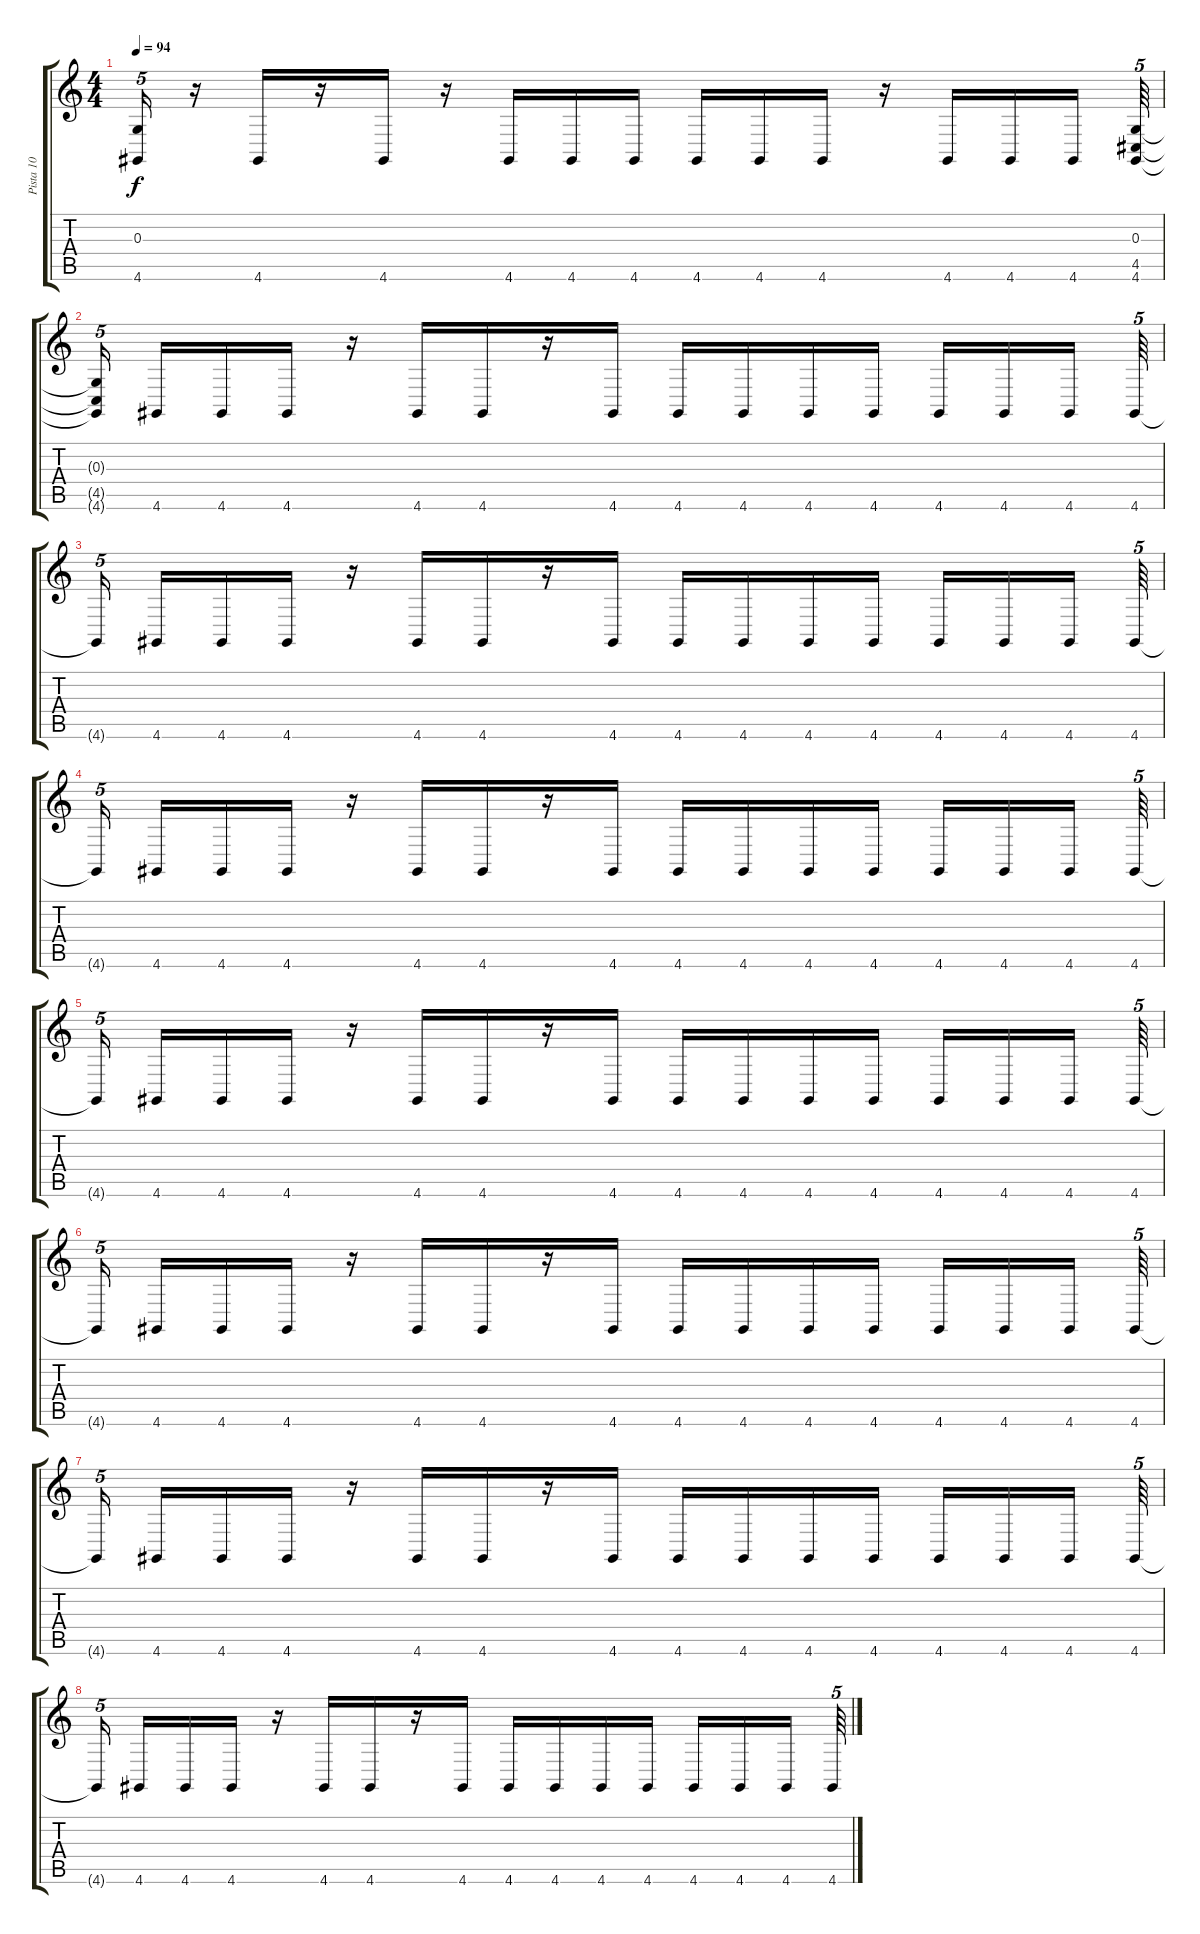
\track ("Pista 10" "Pista 10") {instrument drawbarorgan}
\staff {score tabs}
\tuning (E4 B3 G3 D3 A2 E2) {hide}
\ts (4 4)
\tempo 94
\clef g2
\ks c
(0.3{t} 4.6{t}).16{tu (5 4) dy f} r.16 4.6.16 r.16 4.6.16 r.16 4.6.16 4.6.16 4.6.16 4.6.16 4.6.16 4.6.16 r.16 4.6.16 4.6.16 4.6.16 (0.3 4.5 4.6).64{tu (5 4)} |
(0.3{t} 4.5{t} 4.6{t}).16{tu (5 4)} 4.6.16 4.6.16 4.6.16 r.16 4.6.16 4.6.16 r.16 4.6.16 4.6.16 4.6.16 4.6.16 4.6.16 4.6.16 4.6.16 4.6.16 4.6.64{tu (5 4)} |
4.6{t}.16{tu (5 4)} 4.6.16 4.6.16 4.6.16 r.16 4.6.16 4.6.16 r.16 4.6.16 4.6.16 4.6.16 4.6.16 4.6.16 4.6.16 4.6.16 4.6.16 4.6.64{tu (5 4)} |
4.6{t}.16{tu (5 4)} 4.6.16 4.6.16 4.6.16 r.16 4.6.16 4.6.16 r.16 4.6.16 4.6.16 4.6.16 4.6.16 4.6.16 4.6.16 4.6.16 4.6.16 4.6.64{tu (5 4)} |
4.6{t}.16{tu (5 4)} 4.6.16 4.6.16 4.6.16 r.16 4.6.16 4.6.16 r.16 4.6.16 4.6.16 4.6.16 4.6.16 4.6.16 4.6.16 4.6.16 4.6.16 4.6.64{tu (5 4)} |
4.6{t}.16{tu (5 4)} 4.6.16 4.6.16 4.6.16 r.16 4.6.16 4.6.16 r.16 4.6.16 4.6.16 4.6.16 4.6.16 4.6.16 4.6.16 4.6.16 4.6.16 4.6.64{tu (5 4)} |
4.6{t}.16{tu (5 4)} 4.6.16 4.6.16 4.6.16 r.16 4.6.16 4.6.16 r.16 4.6.16 4.6.16 4.6.16 4.6.16 4.6.16 4.6.16 4.6.16 4.6.16 4.6.64{tu (5 4)} |
4.6{t}.16{tu (5 4)} 4.6.16 4.6.16 4.6.16 r.16 4.6.16 4.6.16 r.16 4.6.16 4.6.16 4.6.16 4.6.16 4.6.16 4.6.16 4.6.16 4.6.16 4.6.64{tu (5 4)}
